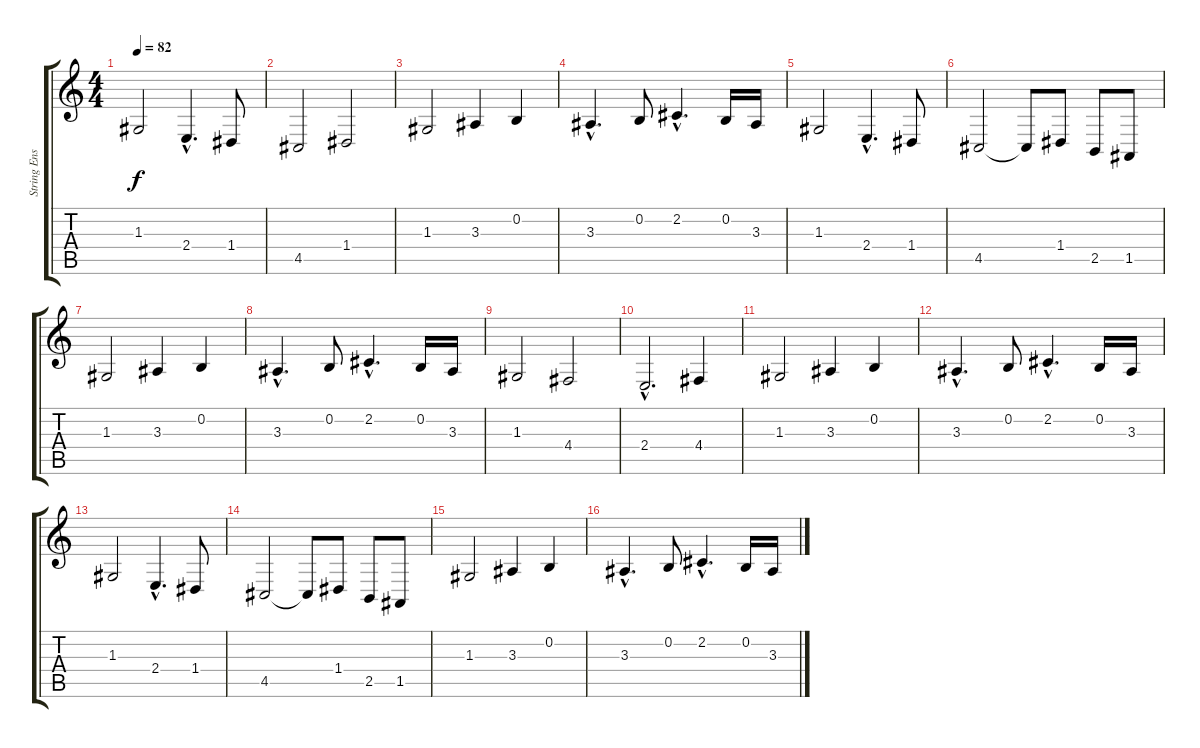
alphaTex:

\track ("String Ensemble" "String Ens") {instrument stringensemble2}
\staff {score tabs}
\tuning (E4 B3 G3 D3 A2 E2) {hide}
\ts (4 4)
\tempo 82
\clef g2
\ks c
1.3.2{dy f} 2.4{hac}.4{d} 1.4.8 |
4.5.2 1.4.2 |
1.3.2{volume 6} 3.3.4 0.2.4 |
3.3{hac}.4{d} 0.2.8 2.2{hac}.4{d} 0.2.16 3.3.16 |
1.3.2 2.4{hac}.4{d} 1.4.8 |
4.5.2 4.5{t}.8 1.4.8 2.5.8 1.5.8 |
1.3.2 3.3.4 0.2.4 |
3.3{hac}.4{d} 0.2.8 2.2{hac}.4{d} 0.2.16 3.3.16 |
1.3.2 4.4.2 |
2.4{hac}.2{d} 4.4.4 |
1.3.2{volume 8} 3.3.4{volume 8} 0.2.4{volume 7} |
3.3{hac}.4{d volume 7} 0.2.8{volume 7} 2.2{hac}.4{d volume 6} 0.2.16{volume 6} 3.3.16{volume 6} |
1.3.2 2.4{hac}.4{d volume 5} 1.4.8{volume 5} |
4.5.2{volume 5} 4.5{t}.8 1.4.8{volume 4} 2.5.8{volume 4} 1.5.8{volume 4} |
1.3.2{volume 4} 3.3.4{volume 3} 0.2.4{volume 3} |
3.3{hac}.4{d volume 2} 0.2.8{volume 2} 2.2{hac}.4{d volume 2} 0.2.16{volume 1} 3.3.16{volume 1}
